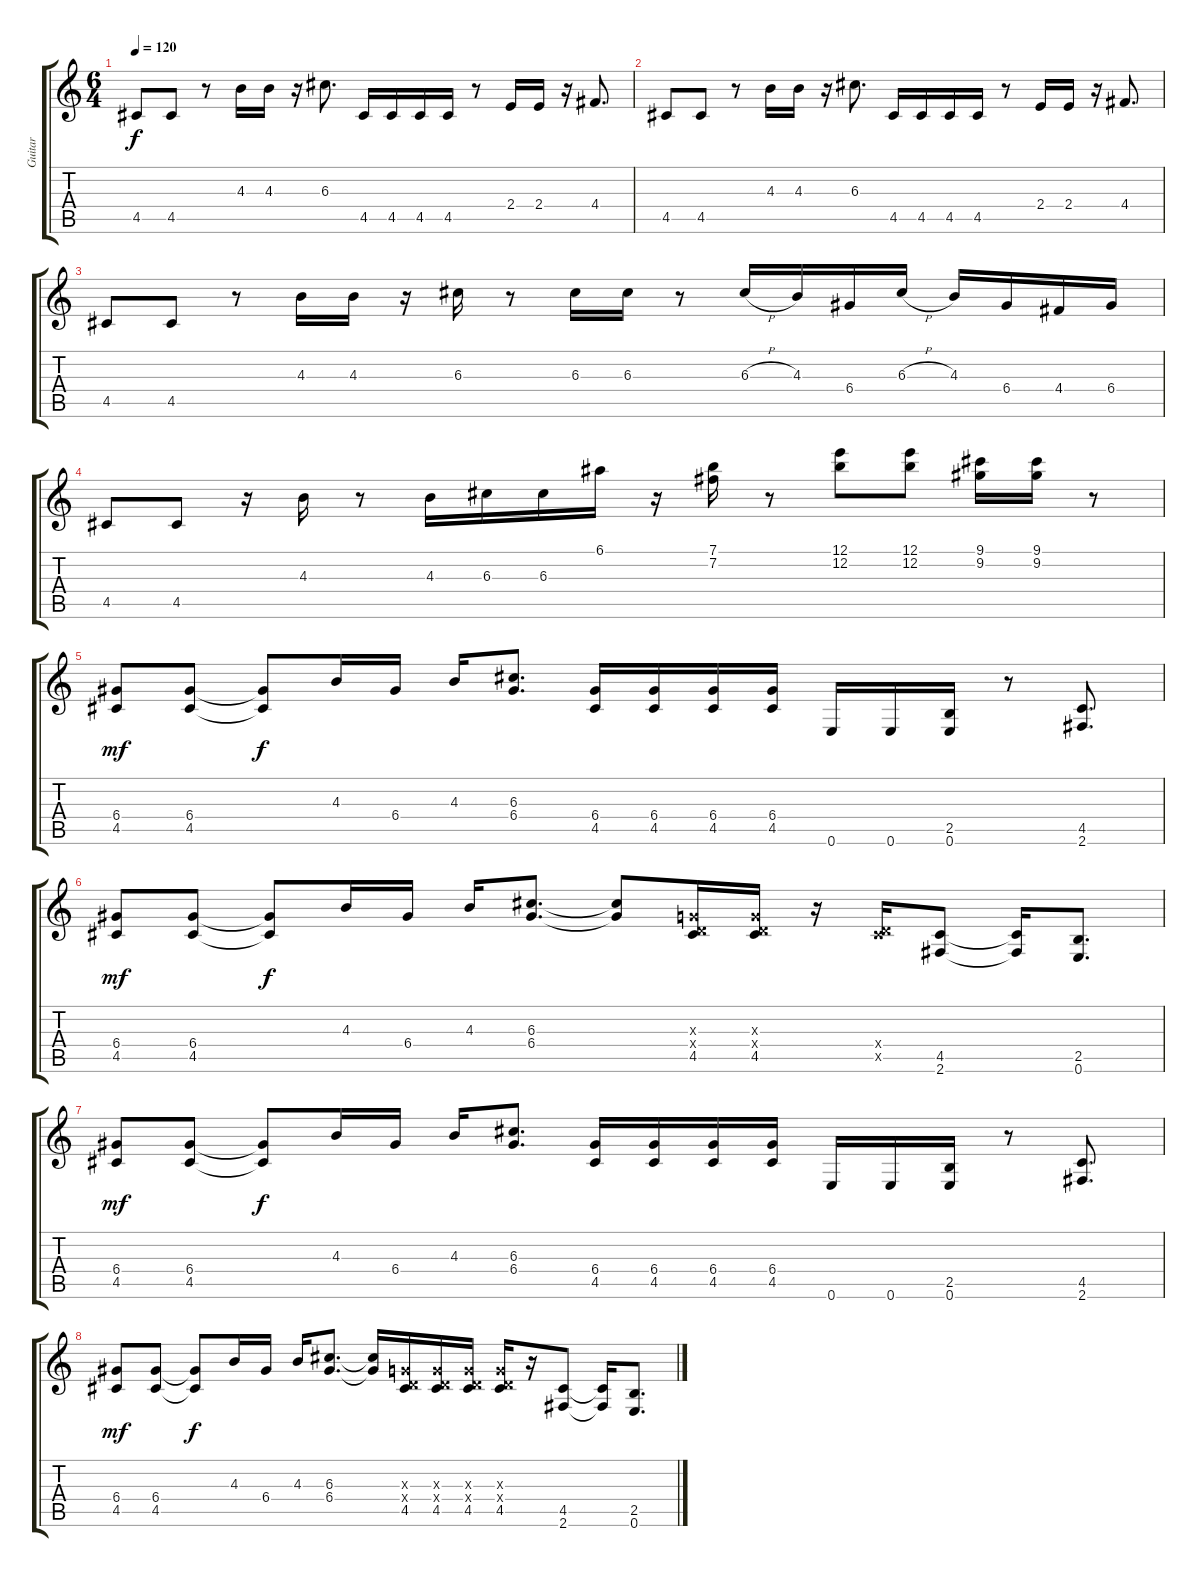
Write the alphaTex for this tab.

\track ("Guitar" "Guitar") {instrument distortionguitar}
\staff {score tabs}
\tuning (E4 B3 G3 D3 A2 E2) {hide}
\ts (6 4)
\tempo 120
\clef g2
\ks c
4.5.8{dy f} 4.5.8 r.8 4.3.16 4.3.16 r.16 6.3.8{d} 4.5.16 4.5.16 4.5.16 4.5.16 r.8 2.4.16 2.4.16 r.16 4.4.8{d} |
4.5.8 4.5.8 r.8 4.3.16 4.3.16 r.16 6.3.8{d} 4.5.16 4.5.16 4.5.16 4.5.16 r.8 2.4.16 2.4.16 r.16 4.4.8{d} |
4.5.8 4.5.8 r.8 4.3.16 4.3.16 r.16 6.3.16 r.8 6.3.16 6.3.16 r.8 6.3{h}.16 4.3.16 6.4.16 6.3{h}.16 4.3.16 6.4.16 4.4.16 6.4.16 |
4.5.8 4.5.8 r.16 4.3.16 r.8 4.3.16 6.3.16 6.3.16 6.1.16 r.16 (7.1 7.2).16 r.8 (12.1 12.2).8 (12.1 12.2).8 (9.1 9.2).16 (9.1 9.2).16 r.8 |
(6.4 4.5).8{dy mf instrument distortionguitar} (6.4 4.5).8 (6.4{t} 4.5{t}).8{dy f} 4.3.16 6.4.16 4.3.16 (6.3 6.4).8{d} (6.4 4.5).16 (6.4 4.5).16 (6.4 4.5).16 (6.4 4.5).16 0.6.16 0.6.16 (2.5 0.6).16 r.8 (4.5 2.6).8{d} |
(6.4 4.5).8{dy mf} (6.4 4.5).8 (6.4{t} 4.5{t}).8{dy f} 4.3.16 6.4.16 4.3.16 (6.3 6.4).8{d} (6.3{t} 6.4{t}).8 (0.3{x} 0.4{x} 4.5).16 (0.3{x} 0.4{x} 4.5).16 r.16 (0.4{x} 4.5{x}).16 (4.5 2.6).8 (4.5{t} 2.6{t}).16 (2.5 0.6).8{d} |
(6.4 4.5).8{dy mf} (6.4 4.5).8 (6.4{t} 4.5{t}).8{dy f} 4.3.16 6.4.16 4.3.16 (6.3 6.4).8{d} (6.4 4.5).16 (6.4 4.5).16 (6.4 4.5).16 (6.4 4.5).16 0.6.16 0.6.16 (2.5 0.6).16 r.8 (4.5 2.6).8{d} |
(6.4 4.5).8{dy mf} (6.4 4.5).8 (6.4{t} 4.5{t}).8{dy f} 4.3.16 6.4.16 4.3.16 (6.3 6.4).8{d} (6.3{t} 6.4{t}).16 (0.3{x} 0.4{x} 4.5).16 (0.3{x} 0.4{x} 4.5).16 (0.3{x} 0.4{x} 4.5).16 (0.3{x} 0.4{x} 4.5).16 r.16 (4.5 2.6).8 (4.5{t} 2.6{t}).16 (2.5 0.6).8{d}
